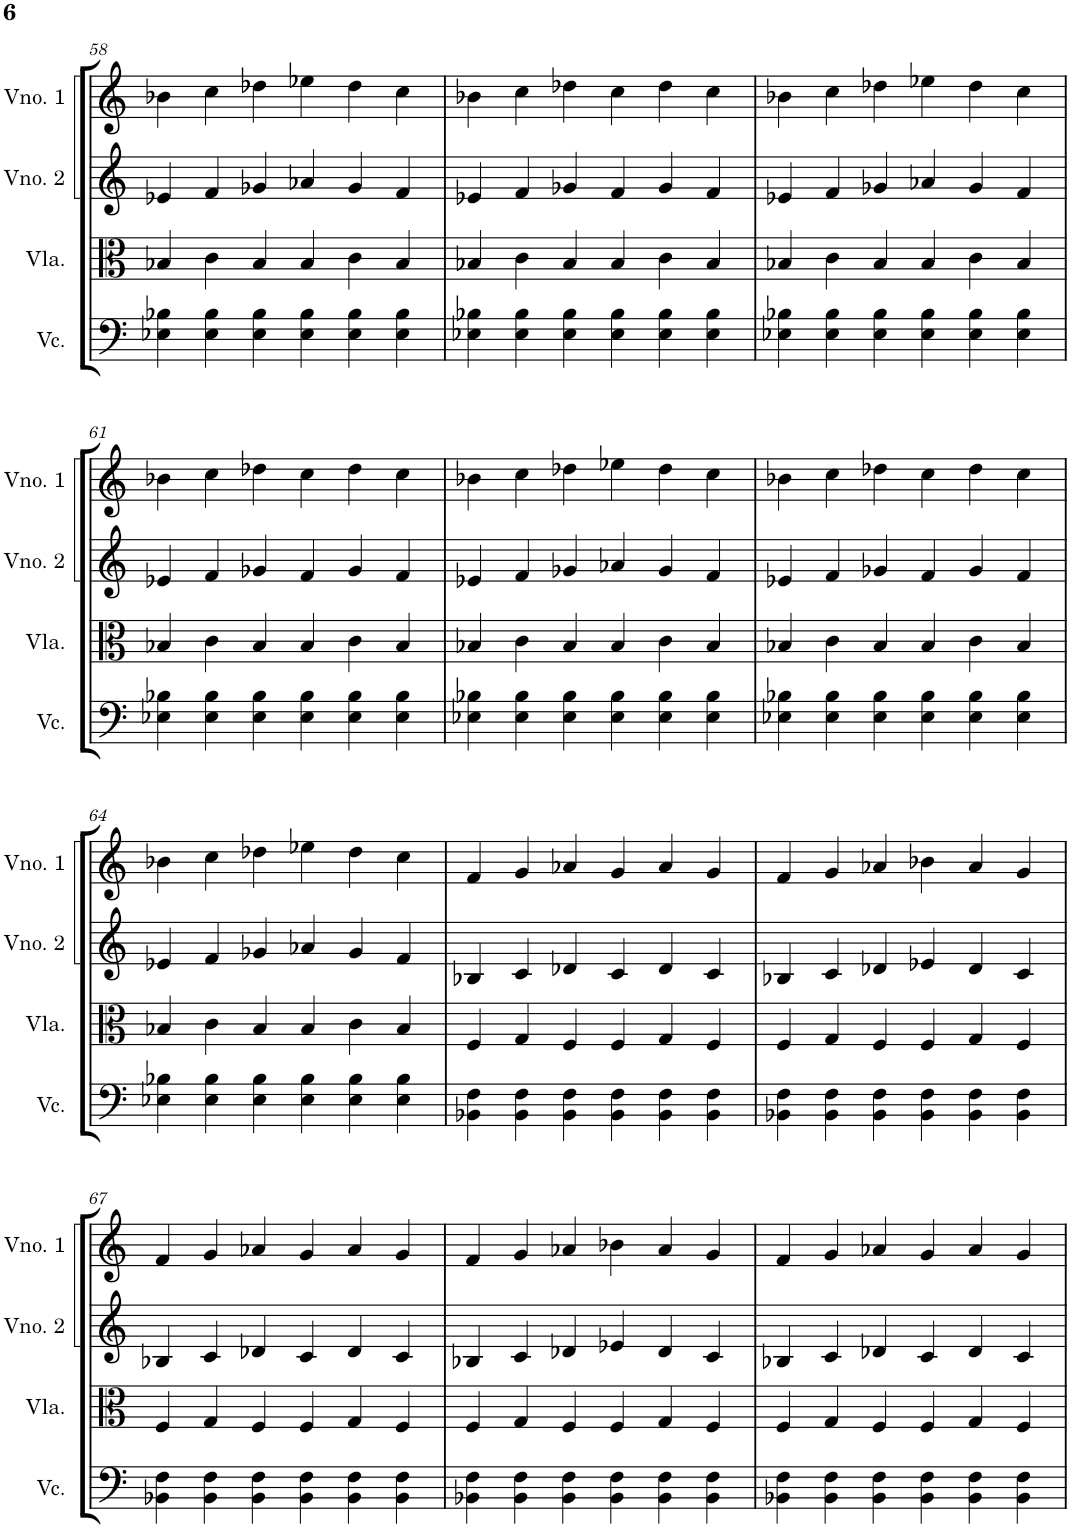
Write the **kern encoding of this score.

**kern	**kern	**kern	**kern
*part4	*part3	*part2	*part1
*staff4	*staff3	*staff2	*staff1
*I"Violoncelo	*I"Viola	*I"Violino 2	*I"Violino 1
*I'Vc.	*I'Vla.	*I'Vno. 2	*I'Vno. 1
!!LO:PB:g=z
*clefF4	*clefC3	*clefG2	*clefG2
*k[]	*k[]	*k[]	*k[]
*M3/2	*M3/2	*M3/2	*M3/2
=58	=58	=58	=58
4E-X\ 4B-X\	4B-X/	4e-X/	4b-X\
4E-\ 4B-\	4c\	4f/	4cc\
4E-\ 4B-\	4B-/	4g-X/	4dd-X\
4E-\ 4B-\	4B-/	4a-X/	4ee-X\
4E-\ 4B-\	4c\	4g-/	4dd-\
4E-\ 4B-\	4B-/	4f/	4cc\
=59	=59	=59	=59
4E-X\ 4B-X\	4B-X/	4e-X/	4b-X\
4E-\ 4B-\	4c\	4f/	4cc\
4E-\ 4B-\	4B-/	4g-X/	4dd-X\
4E-\ 4B-\	4B-/	4f/	4cc\
4E-\ 4B-\	4c\	4g-/	4dd-\
4E-\ 4B-\	4B-/	4f/	4cc\
=60	=60	=60	=60
4E-X\ 4B-X\	4B-X/	4e-X/	4b-X\
4E-\ 4B-\	4c\	4f/	4cc\
4E-\ 4B-\	4B-/	4g-X/	4dd-X\
4E-\ 4B-\	4B-/	4a-X/	4ee-X\
4E-\ 4B-\	4c\	4g-/	4dd-\
4E-\ 4B-\	4B-/	4f/	4cc\
!!LO:LB:g=z
=61	=61	=61	=61
4E-X\ 4B-X\	4B-X/	4e-X/	4b-X\
4E-\ 4B-\	4c\	4f/	4cc\
4E-\ 4B-\	4B-/	4g-X/	4dd-X\
4E-\ 4B-\	4B-/	4f/	4cc\
4E-\ 4B-\	4c\	4g-/	4dd-\
4E-\ 4B-\	4B-/	4f/	4cc\
=62	=62	=62	=62
4E-X\ 4B-X\	4B-X/	4e-X/	4b-X\
4E-\ 4B-\	4c\	4f/	4cc\
4E-\ 4B-\	4B-/	4g-X/	4dd-X\
4E-\ 4B-\	4B-/	4a-X/	4ee-X\
4E-\ 4B-\	4c\	4g-/	4dd-\
4E-\ 4B-\	4B-/	4f/	4cc\
=63	=63	=63	=63
4E-X\ 4B-X\	4B-X/	4e-X/	4b-X\
4E-\ 4B-\	4c\	4f/	4cc\
4E-\ 4B-\	4B-/	4g-X/	4dd-X\
4E-\ 4B-\	4B-/	4f/	4cc\
4E-\ 4B-\	4c\	4g-/	4dd-\
4E-\ 4B-\	4B-/	4f/	4cc\
!!LO:LB:g=z
=64	=64	=64	=64
4E-X\ 4B-X\	4B-X/	4e-X/	4b-X\
4E-\ 4B-\	4c\	4f/	4cc\
4E-\ 4B-\	4B-/	4g-X/	4dd-X\
4E-\ 4B-\	4B-/	4a-X/	4ee-X\
4E-\ 4B-\	4c\	4g-/	4dd-\
4E-\ 4B-\	4B-/	4f/	4cc\
=65	=65	=65	=65
4BB-X\ 4F\	4F/	4B-X/	4f/
4BB-\ 4F\	4G/	4c/	4g/
4BB-\ 4F\	4F/	4d-X/	4a-X/
4BB-\ 4F\	4F/	4c/	4g/
4BB-\ 4F\	4G/	4d-/	4a-/
4BB-\ 4F\	4F/	4c/	4g/
=66	=66	=66	=66
4BB-X\ 4F\	4F/	4B-X/	4f/
4BB-\ 4F\	4G/	4c/	4g/
4BB-\ 4F\	4F/	4d-X/	4a-X/
4BB-\ 4F\	4F/	4e-X/	4b-X\
4BB-\ 4F\	4G/	4d-/	4a-/
4BB-\ 4F\	4F/	4c/	4g/
!!LO:LB:g=z
=67	=67	=67	=67
4BB-X\ 4F\	4F/	4B-X/	4f/
4BB-\ 4F\	4G/	4c/	4g/
4BB-\ 4F\	4F/	4d-X/	4a-X/
4BB-\ 4F\	4F/	4c/	4g/
4BB-\ 4F\	4G/	4d-/	4a-/
4BB-\ 4F\	4F/	4c/	4g/
=68	=68	=68	=68
4BB-X\ 4F\	4F/	4B-X/	4f/
4BB-\ 4F\	4G/	4c/	4g/
4BB-\ 4F\	4F/	4d-X/	4a-X/
4BB-\ 4F\	4F/	4e-X/	4b-X\
4BB-\ 4F\	4G/	4d-/	4a-/
4BB-\ 4F\	4F/	4c/	4g/
=69	=69	=69	=69
4BB-X\ 4F\	4F/	4B-X/	4f/
4BB-\ 4F\	4G/	4c/	4g/
4BB-\ 4F\	4F/	4d-X/	4a-X/
4BB-\ 4F\	4F/	4c/	4g/
4BB-\ 4F\	4G/	4d-/	4a-/
4BB-\ 4F\	4F/	4c/	4g/
=	=	=	=
*-	*-	*-	*-
